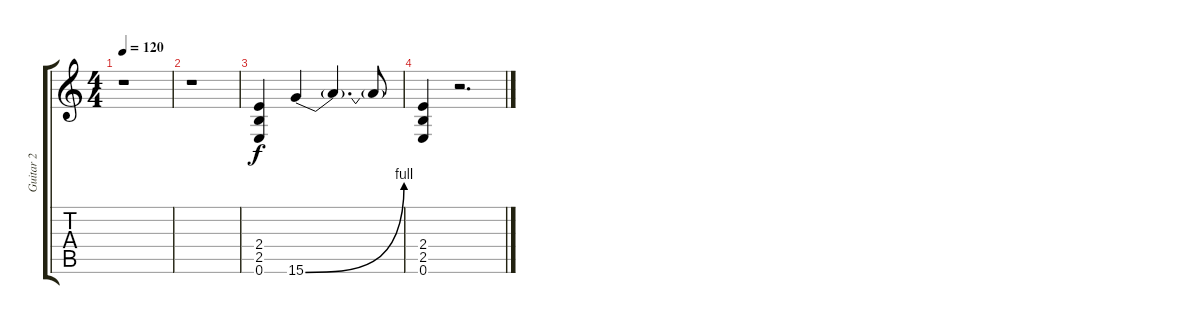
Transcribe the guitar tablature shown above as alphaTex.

\track ("Guitar 2" "Guitar 2") {instrument distortionguitar}
\staff {score tabs}
\tuning (E4 B3 G3 D3 A2 E2) {hide}
\ts (4 4)
\tempo 120
\clef g2
\ks c
r.1{dy f} |
r.1 |
(2.4 2.5 0.6).4 15.6{be (bend 0 0 60 4)}.4 15.6{t}.4{d} 15.6{t}.8 |
(2.4 2.5 0.6).4 r.2{d}
